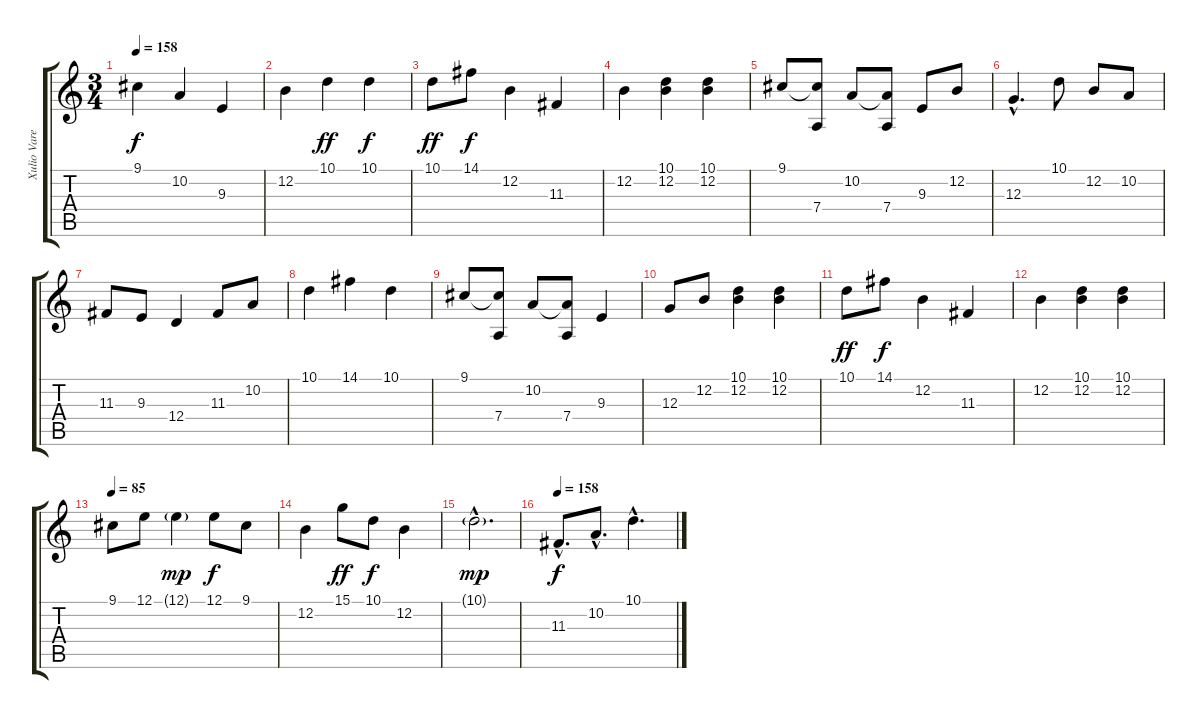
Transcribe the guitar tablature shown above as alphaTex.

\track ("Xulio Varela" "Xulio Vare") {instrument orchestralharp}
\staff {score tabs}
\tuning (E4 B3 G3 D3 A2 E2) {hide}
\ts (3 4)
\tempo 158
\clef g2
\ks c
9.1.4{dy f} 10.2.4 9.3.4 |
12.2.4 10.1.4{dy ff} 10.1.4{dy f} |
10.1.8{dy ff} 14.1.8{dy f} 12.2.4 11.3.4 |
12.2.4 (10.1 12.2).4 (10.1 12.2).4 |
9.1.8 (9.1{t} 7.4).8 10.2.8 (10.2{t} 7.4).8 9.3.8 12.2.8 |
12.3{hac}.4{d} 10.1.8 12.2.8 10.2.8 |
11.3.8 9.3.8 12.4.4 11.3.8 10.2.8 |
10.1.4 14.1.4 10.1.4 |
9.1.8 (9.1{t} 7.4).8 10.2.8 (10.2{t} 7.4).8 9.3.4 |
12.3.8 12.2.8 (10.1 12.2).4 (10.1 12.2).4 |
10.1.8{dy ff} 14.1.8{dy f} 12.2.4 11.3.4 |
12.2.4 (10.1 12.2).4 (10.1 12.2).4 |
\tempo 85
9.1.8 12.1.8 12.1{g}.4{dy mp} 12.1.8{dy f} 9.1.8 |
12.2.4 15.1.8{dy ff} 10.1.8{dy f} 12.2.4 |
10.1{g hac}.2{d dy mp} |
\tempo 158
11.3{hac}.8{d dy f} 10.2{hac}.8{d} 10.1{hac}.4{d}
